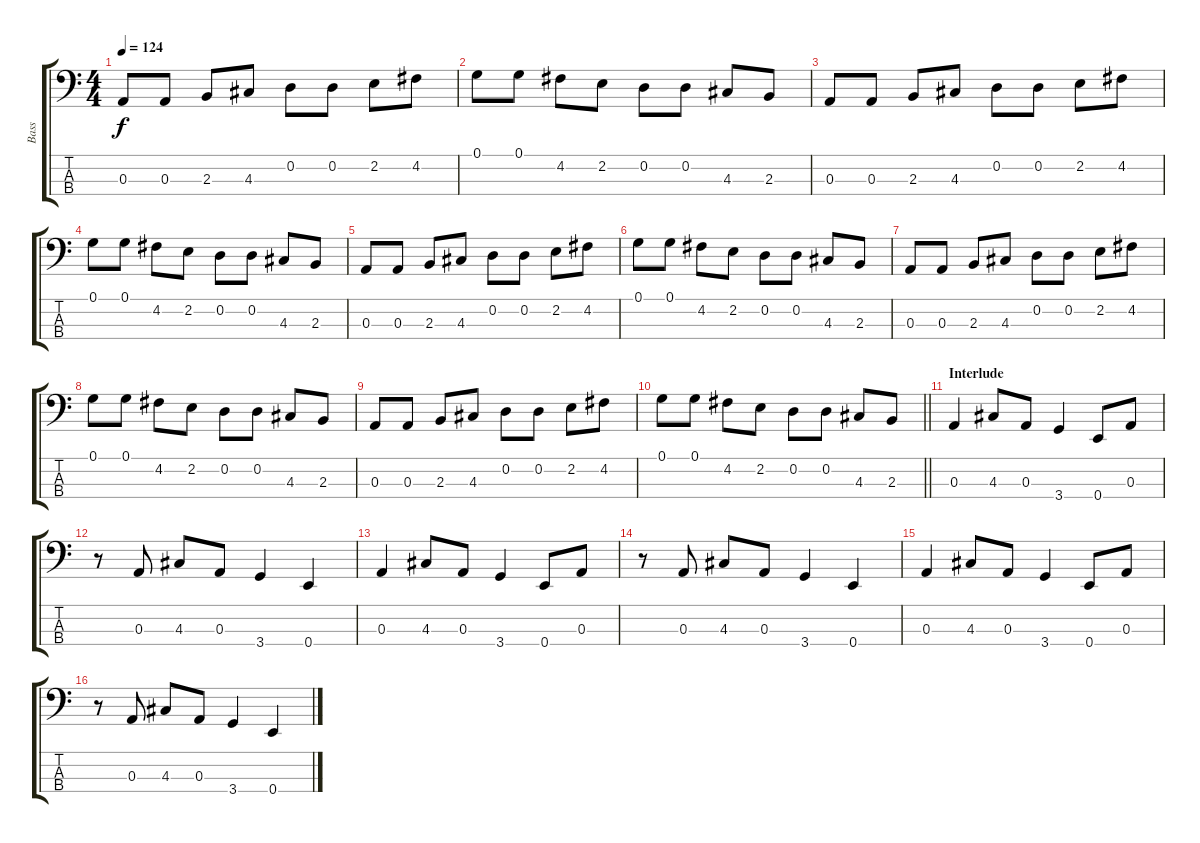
\track ("Bass" "Bass") {instrument electricbasspick}
\staff {score tabs}
\tuning (G2 D2 A1 E1) {hide}
\ts (4 4)
\tempo 124
\clef f4
\ks c
0.3.8{dy f} 0.3.8 2.3.8 4.3.8 0.2.8 0.2.8 2.2.8 4.2.8 |
0.1.8 0.1.8 4.2.8 2.2.8 0.2.8 0.2.8 4.3.8 2.3.8 |
0.3.8 0.3.8 2.3.8 4.3.8 0.2.8 0.2.8 2.2.8 4.2.8 |
0.1.8 0.1.8 4.2.8 2.2.8 0.2.8 0.2.8 4.3.8 2.3.8 |
0.3.8 0.3.8 2.3.8 4.3.8 0.2.8 0.2.8 2.2.8 4.2.8 |
0.1.8 0.1.8 4.2.8 2.2.8 0.2.8 0.2.8 4.3.8 2.3.8 |
0.3.8 0.3.8 2.3.8 4.3.8 0.2.8 0.2.8 2.2.8 4.2.8 |
0.1.8 0.1.8 4.2.8 2.2.8 0.2.8 0.2.8 4.3.8 2.3.8 |
0.3.8 0.3.8 2.3.8 4.3.8 0.2.8 0.2.8 2.2.8 4.2.8 |
\barLineRight lightlight
0.1.8 0.1.8 4.2.8 2.2.8 0.2.8 0.2.8 4.3.8 2.3.8 |
\section ("" "Interlude")
0.3.4 4.3.8 0.3.8 3.4.4 0.4.8 0.3.8 |
r.8 0.3.8 4.3.8 0.3.8 3.4.4 0.4.4 |
0.3.4 4.3.8 0.3.8 3.4.4 0.4.8 0.3.8 |
r.8 0.3.8 4.3.8 0.3.8 3.4.4 0.4.4 |
0.3.4 4.3.8 0.3.8 3.4.4 0.4.8 0.3.8 |
r.8 0.3.8 4.3.8 0.3.8 3.4.4 0.4.4
